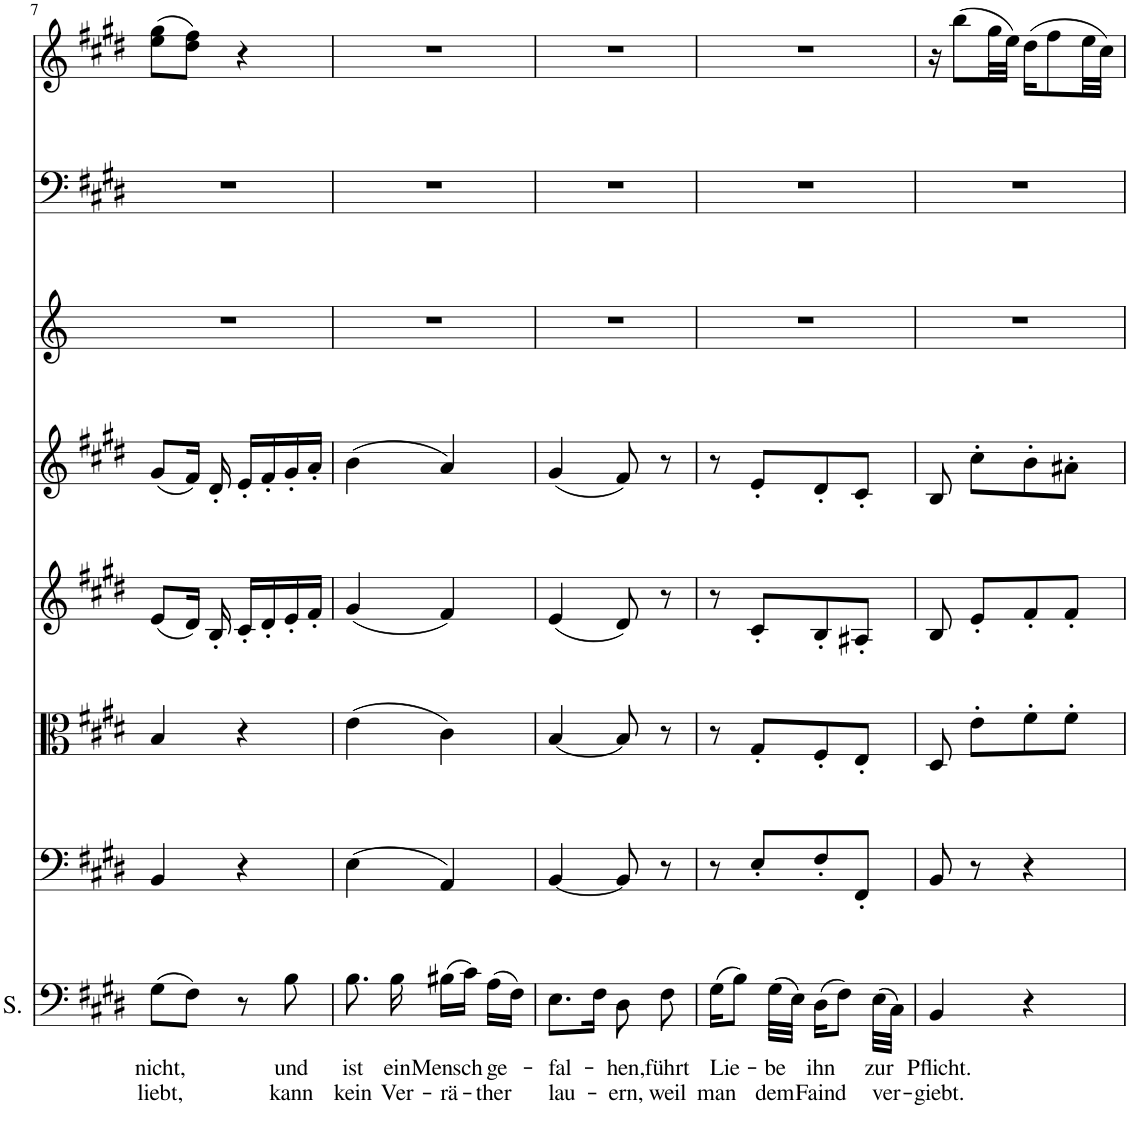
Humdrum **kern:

**kern	**text	**text	**kern	**kern	**kern	**kern	**kern	**kern	**kern
*part8	*part8	*part8	*part7	*part6	*part5	*part4	*part3	*part2	*part1
*staff8	*staff8	*staff8	*staff7	*staff6	*staff5	*staff4	*staff3	*staff2	*staff1
*I"Sarastro	*	*	*I"Vc/Basso	*I"Viola	*I"Violini II	*I"Violini I	*I"E Corn	*I"Fagotti	*I"Flauti
*I'S.	*	*	*	*	*	*	*	*	*I'Fl
!!LO:PB:g=z
*clefF4	*	*	*clefF4	*clefC3	*clefG2	*clefG2	*clefG2	*clefF4	*clefG2
*	*	*	*	*	*	*	*Trd1c2	*	*
*k[f#c#g#d#]	*	*	*k[f#c#g#d#]	*k[f#c#g#d#]	*k[f#c#g#d#]	*k[f#c#g#d#]	*k[]	*k[f#c#g#d#]	*k[f#c#g#d#]
*M2/4	*	*	*M2/4	*M2/4	*	*	*M2/4	*M2/4	*M2/4
=7	=7	=7	=7	=7	=7	=7	=7	=7	=7
!	!LO:LY:b	!LO:LY:b	!	!	!	!	!	!	!
(8G#\L	nicht,	liebt,	4BB/	4B/	(8e/L	(8g#/L	2r	2r	(8ee\ 8gg#\L
8F#\J)	.	.	.	.	16d#/Jk)	16f#/Jk)	.	.	8dd#\ 8ff#\J)
.	.	.	.	.	16B'/	16d#'/	.	.	.
8r	.	.	4r	4r	16c#'/LL	16e'/LL	.	.	4r
.	.	.	.	.	16d#'/	16f#'/	.	.	.
!	!LO:LY:b	!LO:LY:b	!	!	!	!	!	!	!
8B\	und	kann	.	.	16e'/	16g#'/	.	.	.
.	.	.	.	.	16f#'/JJ	16a'/JJ	.	.	.
=8	=8	=8	=8	=8	=8	=8	=8	=8	=8
!	!LO:LY:b	!LO:LY:b	!	!	!	!	!	!	!
8.B\	ist	kein	(4E\	(4e\	(4g#/	(4b\	2r	2r	2r
!	!LO:LY:b	!LO:LY:b	!	!	!	!	!	!	!
16B\	ein	Ver-	.	.	.	.	.	.	.
!	!LO:LY:b	!LO:LY:b	!	!	!	!	!	!	!
(16B#X\LL	Mensch	-rä-	4AA/)	4c#\)	4f#/)	4a/)	.	.	.
16c#\JJ)	.	.	.	.	.	.	.	.	.
!	!LO:LY:b	!LO:LY:b	!	!	!	!	!	!	!
(16A\LL	ge-	-ther	.	.	.	.	.	.	.
16F#\JJ)	.	.	.	.	.	.	.	.	.
=9	=9	=9	=9	=9	=9	=9	=9	=9	=9
!	!LO:LY:b	!LO:LY:b	!	!	!	!	!	!	!
8.E\L	-fal-	lau-	[4BB/	[4B/	(4e/	(4g#/	2r	2r	2r
16F#\Jk	.	.	.	.	.	.	.	.	.
!	!LO:LY:b	!LO:LY:b	!	!	!	!	!	!	!
8D#\	-hen,	-ern,	8BB/]	8B/]	8d#/)	8f#/)	.	.	.
!	!LO:LY:b	!LO:LY:b	!	!	!	!	!	!	!
8F#\	führt	weil	8r	8r	8r	8r	.	.	.
=10	=10	=10	=10	=10	=10	=10	=10	=10	=10
!	!LO:LY:b	!LO:LY:b	!	!	!	!	!	!	!
(16G#\KL	Lie-	man	8r	8r	8r	8r	2r	2r	2r
8B\J)	.	.	.	.	.	.	.	.	.
.	.	.	8E'/L	8G#'/L	8c#'/L	8e'/L	.	.	.
!	!LO:LY:b	!LO:LY:b	!	!	!	!	!	!	!
(32G#\LLL	-be	dem	.	.	.	.	.	.	.
32E\JJJ)	.	.	.	.	.	.	.	.	.
!	!LO:LY:b	!LO:LY:b	!	!	!	!	!	!	!
(16D#\KL	ihn	Faind	8F#'/	8F#'/	8B'/	8d#'/	.	.	.
8F#\J)	.	.	.	.	.	.	.	.	.
.	.	.	8FF#'/J	8E'/J	8A#X'/J	8c#'/J	.	.	.
!	!LO:LY:b	!LO:LY:b	!	!	!	!	!	!	!
(32E\LLL	zur	ver-	.	.	.	.	.	.	.
32C#\JJJ)	.	.	.	.	.	.	.	.	.
=11	=11	=11	=11	=11	=11	=11	=11	=11	=11
!	!LO:LY:b	!LO:LY:b	!	!	!	!	!	!	!
4BB/	Pflicht.	-giebt.	8BB/	8D#/	8B/	8B/	2r	2r	16r
.	.	.	.	.	.	.	.	.	(8bb\L
.	.	.	8r	8e'\L	8e'/L	8cc#'\L	.	.	.
.	.	.	.	.	.	.	.	.	32gg#\LL
.	.	.	.	.	.	.	.	.	32ee\JJJ)
4r	.	.	4r	8f#'\	8f#'/	8b'\	.	.	(16dd#\KL
.	.	.	.	.	.	.	.	.	8ff#\
.	.	.	.	8f#'\J	8f#'/J	8a#X'\J	.	.	.
.	.	.	.	.	.	.	.	.	32ee\LL
.	.	.	.	.	.	.	.	.	32cc#\JJJ)
=	=	=	=	=	=	=	=	=	=
*-	*-	*-	*-	*-	*-	*-	*-	*-	*-
